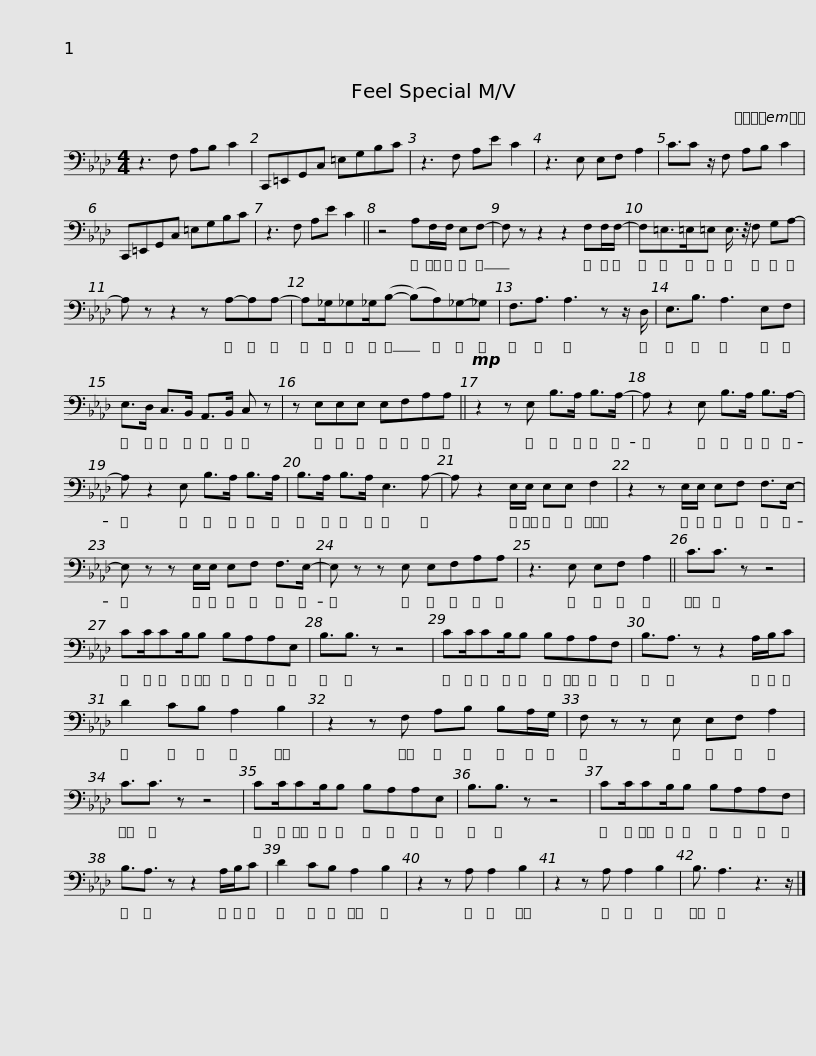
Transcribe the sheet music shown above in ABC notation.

X:1
L:1/8
M:4/4
I:linebreak $
K:Ab
V:1 bass
V:1
 z3 F, A,B, C2 | C,,=E,,G,,C, =E,G,B,C | z3 F, A,E C2 | z3 E, E,F, A,2 | C3/2C z/ F, A,B, C2 |$ %5
 C,,=E,,G,,C, =E,G,B,C | z3 F, A,E C2 || z4 A,F,/F,/ E,F,- | F, z z2 z2 F,F,/F,/- | F,=E,>=E,=E, E,3/4 z/4 F, G,A,- |$ %10
 A, z z2 z A,-A,A,- | A,_G,/_G,_G,/(B,- (B,)A,)_G,-_G, | F,3/2A,3/2 A,3 z z/ D,/ | E,3/2B,3/2 A,3 E,F, | E,>D, C,>B,, A,,>B,, C, z |$ %15
 z E,E,E, E,F,A,A, ||!mp! z2 z E, B,>A, B,>A,- | A, z2 E, B,>A, B,>A,- | A, z2 E, B,>A, B,>A, | B,>A, B,>A, E,3 A,- |$ %20
 A, z2 E,/E,/ E,E, F,2 | z2 z E,/E,/ E,F, F,>E,- | E, z z E,/E,/ E,F, F,>E,- | E, z z E, E,F,A,A, | z3 E, E,F, A,2 ||$ %25
 C3/2C3/2 z z4 | CC/CB,/B, B,A,A,E, | B,3/2B,3/2 z z4 | CC/CB,/B, B,A,A,F, | B,3/2A,3/2 z z2 A,/B,/C |$ %30
 D2 CB, A,2 B,2 | z2 z F, A,B, B,A,/G,/ | F, z z E, E,F, A,2 | C3/2C3/2 z z4 | CC/CB,/B, B,A,A,E, | %35
 B,3/2B,3/2 z z4 |$ CC/CB,/B, B,A,A,F, | B,3/2A,3/2 z z2 A,/B,/C | D2 CB, A,2 B,2 | z2 z A, A,2 B,2 | %40
 z2 z A, A,2 B,2 | B,3/2 A,3 z3 z/ |] %42
